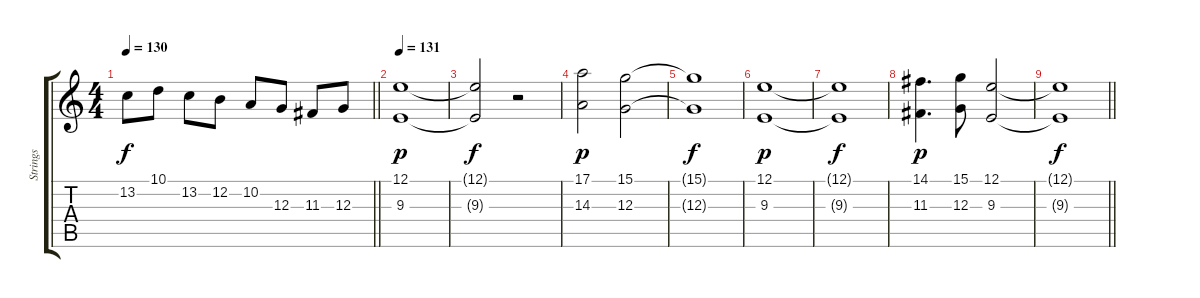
\track ("Strings" "Strings") {instrument stringensemble1}
\staff {score tabs}
\tuning (E4 B3 G3 D3 A2 E2) {hide}
\ts (4 4)
\tempo 130
\clef g2
\barLineRight lightlight
\ks c
13.2.8{dy f} 10.1.8 13.2.8 12.2.8 10.2.8 12.3.8 11.3.8 12.3.8 |
\tempo 131
(12.1 9.3).1{dy p} |
(12.1{t} 9.3{t}).2{dy f} r.2 |
(17.1 14.3).2{dy p} (15.1 12.3).2 |
(15.1{t} 12.3{t}).1{dy f} |
(12.1 9.3).1{dy p} |
(12.1{t} 9.3{t}).1{dy f} |
(14.1 11.3).4{d dy p} (15.1 12.3).8 (12.1 9.3).2 |
\barLineRight lightlight
(12.1{t} 9.3{t}).1{dy f}
